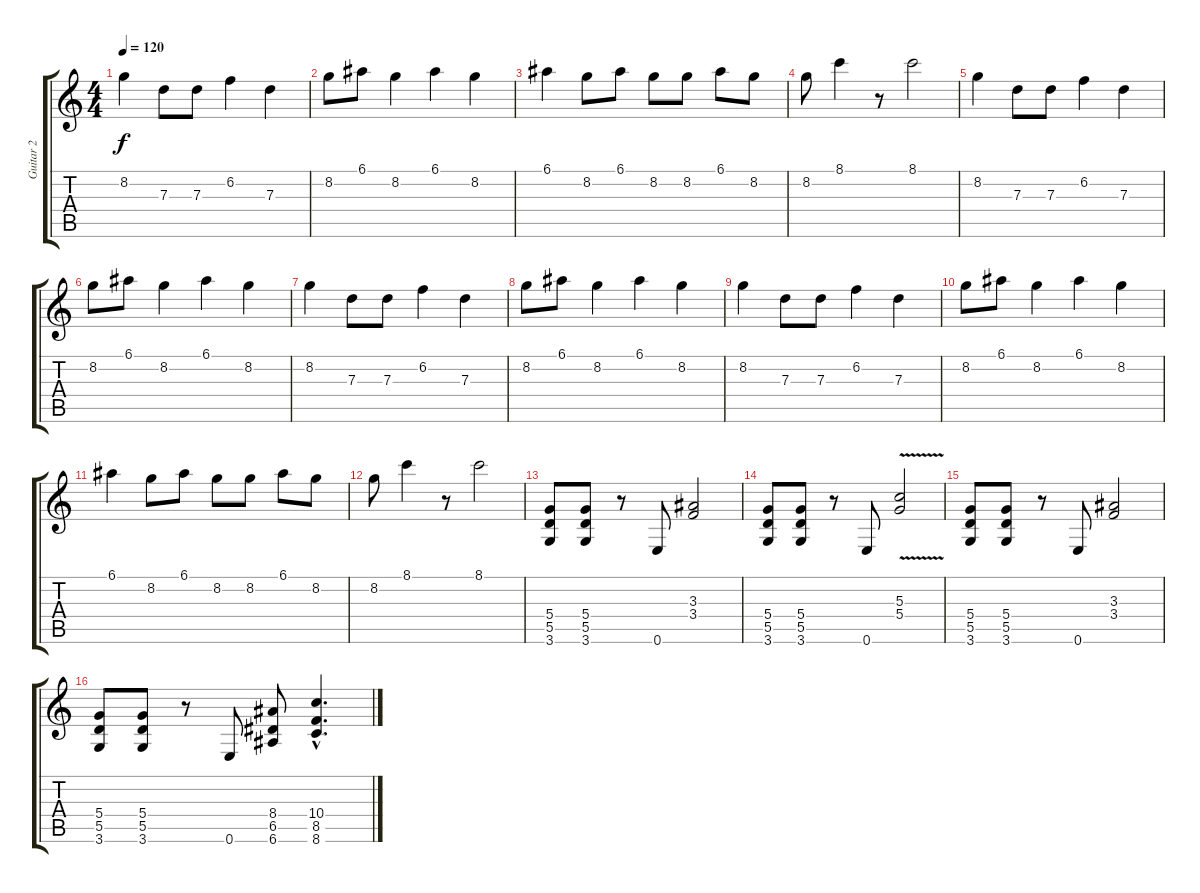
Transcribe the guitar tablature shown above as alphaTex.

\track ("Guitar 2" "Guitar 2") {instrument distortionguitar}
\staff {score tabs}
\tuning (E4 B3 G3 D3 A2 E2) {hide}
\ts (4 4)
\tempo 120
\clef g2
\ks c
8.2.4{dy f} 7.3.8 7.3.8 6.2.4 7.3.4 |
8.2.8 6.1.8 8.2.4 6.1.4 8.2.4 |
6.1.4 8.2.8 6.1.8 8.2.8 8.2.8 6.1.8 8.2.8 |
8.2.8 8.1.4 r.8 8.1.2 |
8.2.4 7.3.8 7.3.8 6.2.4 7.3.4 |
8.2.8 6.1.8 8.2.4 6.1.4 8.2.4 |
8.2.4 7.3.8 7.3.8 6.2.4 7.3.4 |
8.2.8 6.1.8 8.2.4 6.1.4 8.2.4 |
8.2.4 7.3.8 7.3.8 6.2.4 7.3.4 |
8.2.8 6.1.8 8.2.4 6.1.4 8.2.4 |
6.1.4 8.2.8 6.1.8 8.2.8 8.2.8 6.1.8 8.2.8 |
8.2.8 8.1.4 r.8 8.1.2 |
(5.4 5.5 3.6).8 (5.4 5.5 3.6).8 r.8 0.6.8 (3.3 3.4).2 |
(5.4 5.5 3.6).8 (5.4 5.5 3.6).8 r.8 0.6.8 (5.3{v} 5.4{v}).2 |
(5.4 5.5 3.6).8 (5.4 5.5 3.6).8 r.8 0.6.8 (3.3 3.4).2 |
(5.4 5.5 3.6).8 (5.4 5.5 3.6).8 r.8 0.6.8 (8.4 6.5 6.6).8 (10.4{hac} 8.5{hac} 8.6{hac}).4{d}
